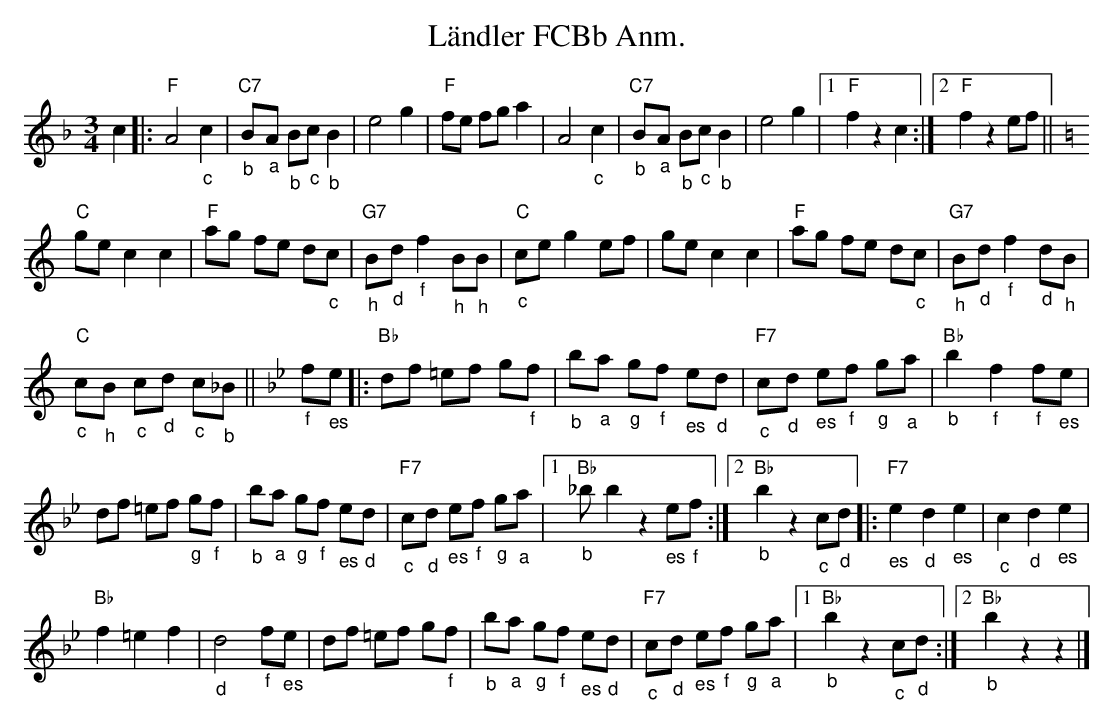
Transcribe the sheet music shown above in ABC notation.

X:1
T: Ländler FCBb Anm.
M:3/4
L:1/8
K:F
c2 |: "F"A4"_c"c2 | "C7""_b"B"_a"A "_b"B"_c"c "_b"B2 | e4g2 | "F"fe fg a2 | \
         A4"_c"c2 | "C7""_b"B"_a"A "_b"B"_c"c "_b"B2 | e4g2 |1 "F"f2z2c2 :|2 "F"f2z2ef || [K:C]
"C"ge c2c2 | "F"ag fe d"_c"c | "G7""_h"B"_d"d "_f"f2 "_h"B"_h"B | "C""_c"ce g2 ef | \
   ge c2c2 | "F"ag fe d"_c"c | "G7""_h"B"_d"d "_f"f2 "_d"d"_h"B |
"C""_c"c"_h"B "_c"c"_d"d "_c"c"_b"_B || [K:Bb] "_f"f"_es"e |: \
"Bb"df =ef g"_f"f | "_b"b"_a"a "_g"g"_f"f "_es"e"_d"d | "F7""_c"c"_d"d "_es"e"_f"f "_g"g"_a"a | "Bb""_b"b2"_f"f2 "_f"f"_es"e |
    df =ef "_g"g"_f"f | "_b"b"_a"a "_g"g"_f"f "_es"e"_d"d | "F7""_c"c"_d"d "_es"e"_f"f "_g"g"_a"a |1 "Bb""_b"_b""b2 z2 "_es"e"_f"f :|2 \
"Bb""_b"b2 z2 "_c"c"_d"d |: "F7""_es"e2"_d"d2"_es"e2 | "_c"c2"_d"d2"_es"e2 |
"Bb"f2=e2f2 | "_d"d4 "_f"f"_es"e | df =ef g"_f"f | "_b"b"_a"a "_g"g"_f"f "_es"e"_d"d | \
"F7""_c"c"_d"d "_es"e"_f"f "_g"g"_a"a |1 "Bb""_b"b2 z2 "_c"c"_d"d :|2 "Bb""_b"b2z2z2 |]
